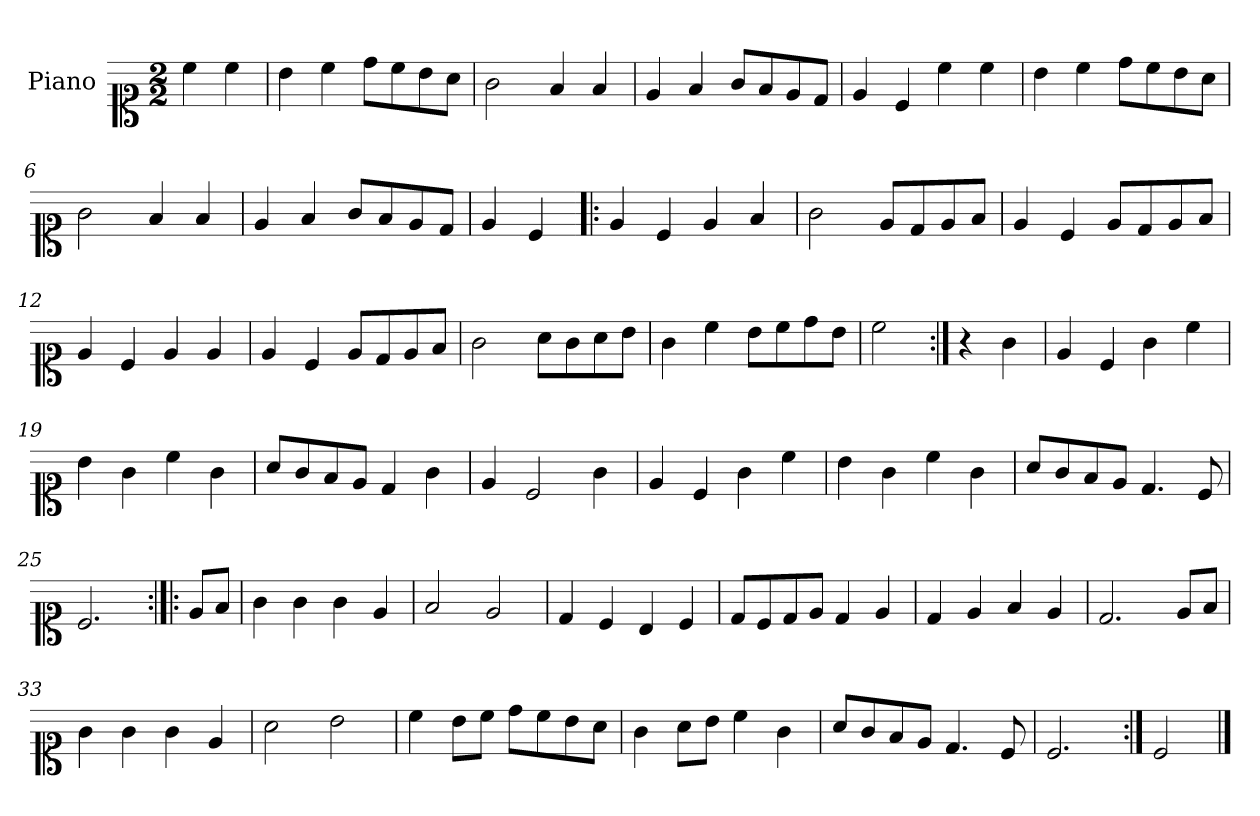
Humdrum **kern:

**kern
*part1
*staff1
*I"Piano
*I'Pno.
*clefC1
*k[]
*M2/2
=
4cc\
4cc\
=1
4b\
4cc\
8dd\L
8cc\
8b\
8a\J
=2
2g\
4f/
4f/
=3
4e/
4f/
8g/L
8f/
8e/
8d/J
=4
4e/
4c/
4cc\
4cc\
=5
4b\
4cc\
8dd\L
8cc\
8b\
8a\J
=6
2g\
4f/
4f/
=7
4e/
4f/
8g/L
8f/
8e/
8d/J
=8
4e/
4c/
=9!|:
4e/
4c/
4e/
4f/
=10
2g\
8e/L
8d/
8e/
8f/J
=11
4e/
4c/
8e/L
8d/
8e/
8f/J
=12
4e/
4c/
4e/
4e/
=13
4e/
4c/
8e/L
8d/
8e/
8f/J
=14
2g\
8a\L
8g\
8a\
8b\J
=15
4g\
4cc\
8b\L
8cc\
8dd\
8b\J
=16
2cc\
=17:|!
4r
4g\
=18
4e/
4c/
4g\
4cc\
=19
4b\
4g\
4cc\
4g\
=20
8a/L
8g/
8f/
8e/J
4d/
4g\
=21
4e/
2c/
4g\
=22
4e/
4c/
4g\
4cc\
=23
4b\
4g\
4cc\
4g\
=24
8a/L
8g/
8f/
8e/J
4.d/
8c/
=25
2.c/
=26:|!|:
8e/L
8f/J
=27
4g\
4g\
4g\
4e/
=28
2f/
2e/
=29
4d/
4c/
4B/
4c/
=30
8d/L
8c/
8d/
8e/J
4d/
4e/
=31
4d/
4e/
4f/
4e/
=32
2.d/
8e/L
8f/J
=33
4g\
4g\
4g\
4e/
=34
2a\
2b\
=35
4cc\
8b\L
8cc\J
8dd\L
8cc\
8b\
8a\J
=36
4g\
8a\L
8b\J
4cc\
4g\
=37
8a/L
8g/
8f/
8e/J
4.d/
8c/
=38
2.c/
=39:|!
2c/
==
*-
